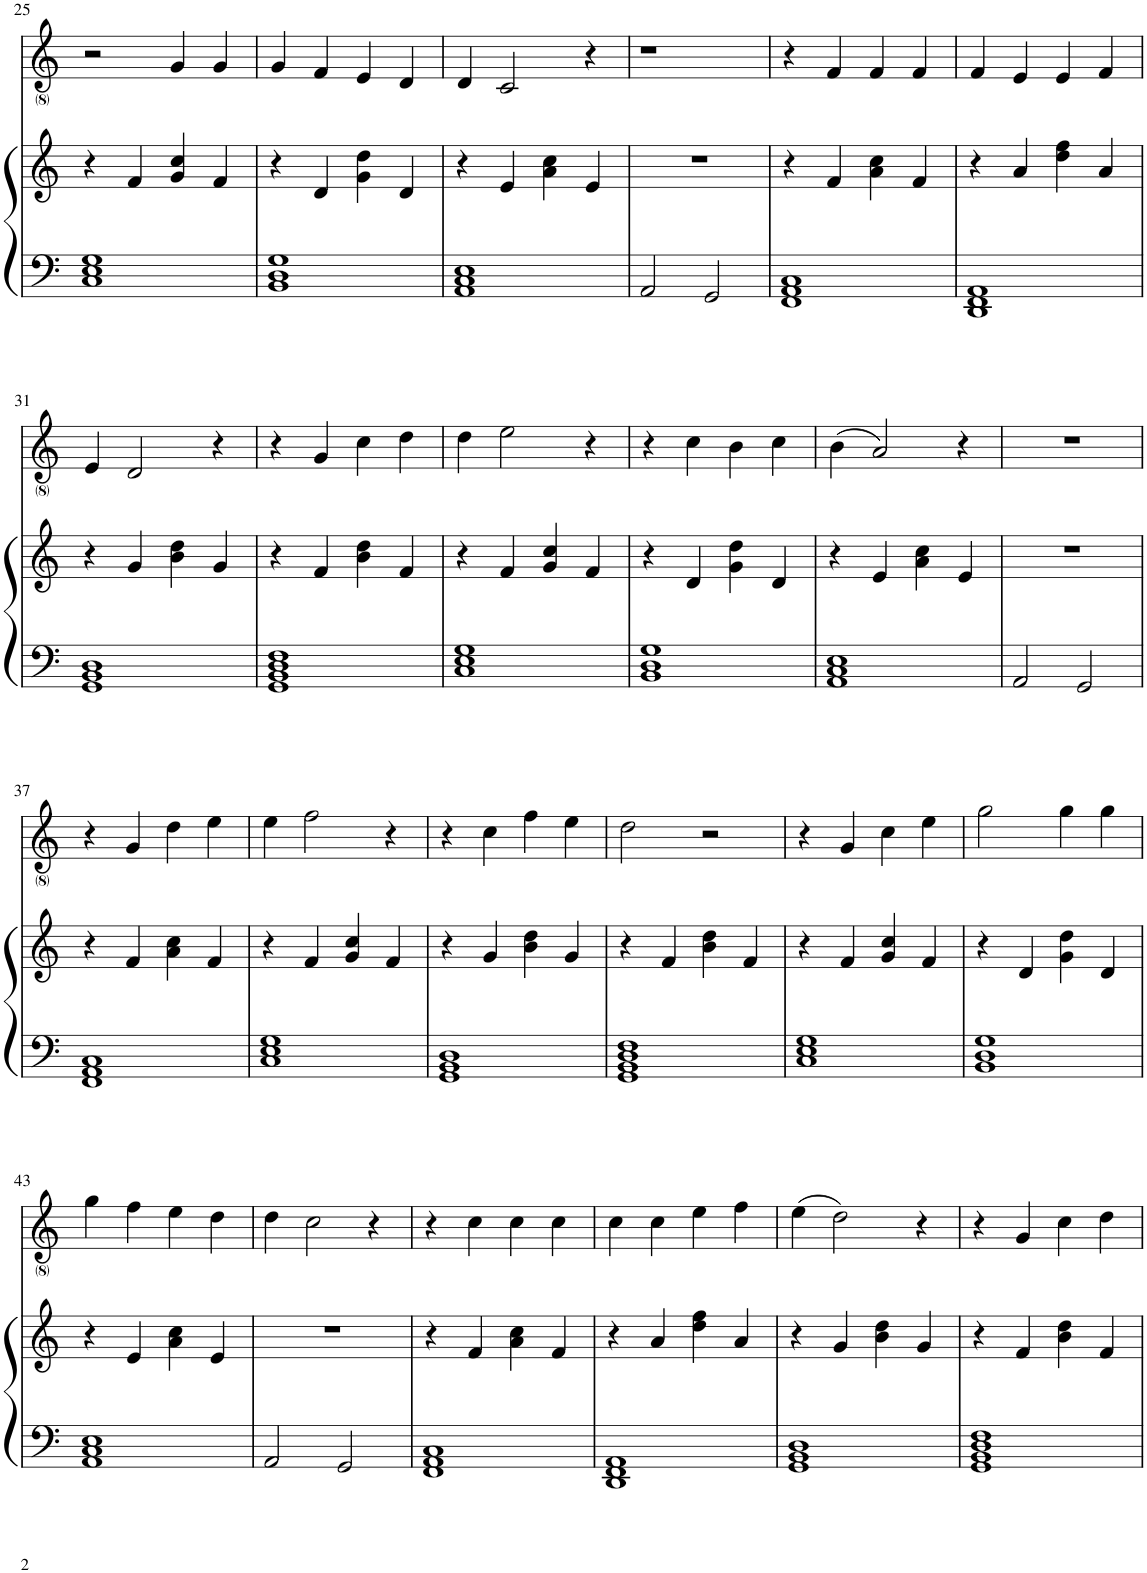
**kern	**kern	**kern
*part2	*part2	*part1
*staff3	*staff2	*staff1
*I"Piano	*	*I"Voice
*I'Pno	*	*
!!LO:PB:g=z
*clefF4	*clefG2	*clefG2
*k[]	*k[]	*k[]
*M4/4	*M4/4	*M4/4
=25	=25	=25
1C 1E 1G	4r	2r
.	4f/	.
.	4g/ 4cc/	4g/
.	4f/	4g/
=26	=26	=26
1BB 1D 1G	4r	4g/
.	4d/	4f/
.	4g\ 4dd\	4e/
.	4d/	4d/
=27	=27	=27
1AA 1C 1E	4r	4d/
.	4e/	2c/
.	4a\ 4cc\	.
.	4e/	4r
=28	=28	=28
2AA/	1r	1r
2GG/	.	.
=29	=29	=29
1FF 1AA 1C	4r	4r
.	4f/	4f/
.	4a\ 4cc\	4f/
.	4f/	4f/
=30	=30	=30
1DD 1FF 1AA	4r	4f/
.	4a/	4e/
.	4dd\ 4ff\	4e/
.	4a/	4f/
!!LO:LB:g=z
=31	=31	=31
1GG 1BB 1D	4r	4e/
.	4g/	2d/
.	4b\ 4dd\	.
.	4g/	4r
=32	=32	=32
1GG 1BB 1D 1F	4r	4r
.	4f/	4g/
.	4b\ 4dd\	4cc\
.	4f/	4dd\
=33	=33	=33
1C 1E 1G	4r	4dd\
.	4f/	2ee\
.	4g/ 4cc/	.
.	4f/	4r
=34	=34	=34
1BB 1D 1G	4r	4r
.	4d/	4cc\
.	4g\ 4dd\	4b\
.	4d/	4cc\
=35	=35	=35
1AA 1C 1E	4r	(4b\
.	4e/	2a/)
.	4a\ 4cc\	.
.	4e/	4r
=36	=36	=36
2AA/	1r	1r
2GG/	.	.
!!LO:LB:g=z
=37	=37	=37
1FF 1AA 1C	4r	4r
.	4f/	4g/
.	4a\ 4cc\	4dd\
.	4f/	4ee\
=38	=38	=38
1C 1E 1G	4r	4ee\
.	4f/	2ff\
.	4g/ 4cc/	.
.	4f/	4r
=39	=39	=39
1GG 1BB 1D	4r	4r
.	4g/	4cc\
.	4b\ 4dd\	4ff\
.	4g/	4ee\
=40	=40	=40
1GG 1BB 1D 1F	4r	2dd\
.	4f/	.
.	4b\ 4dd\	2r
.	4f/	.
=41	=41	=41
1C 1E 1G	4r	4r
.	4f/	4g/
.	4g/ 4cc/	4cc\
.	4f/	4ee\
=42	=42	=42
1BB 1D 1G	4r	2gg\
.	4d/	.
.	4g\ 4dd\	4gg\
.	4d/	4gg\
!!LO:LB:g=z
=43	=43	=43
1AA 1C 1E	4r	4gg\
.	4e/	4ff\
.	4a\ 4cc\	4ee\
.	4e/	4dd\
=44	=44	=44
2AA/	1r	4dd\
.	.	2cc\
2GG/	.	.
.	.	4r
=45	=45	=45
1FF 1AA 1C	4r	4r
.	4f/	4cc\
.	4a\ 4cc\	4cc\
.	4f/	4cc\
=46	=46	=46
1DD 1FF 1AA	4r	4cc\
.	4a/	4cc\
.	4dd\ 4ff\	4ee\
.	4a/	4ff\
=47	=47	=47
1GG 1BB 1D	4r	(4ee\
.	4g/	2dd\)
.	4b\ 4dd\	.
.	4g/	4r
=48	=48	=48
1GG 1BB 1D 1F	4r	4r
.	4f/	4g/
.	4b\ 4dd\	4cc\
.	4f/	4dd\
=	=	=
*-	*-	*-
